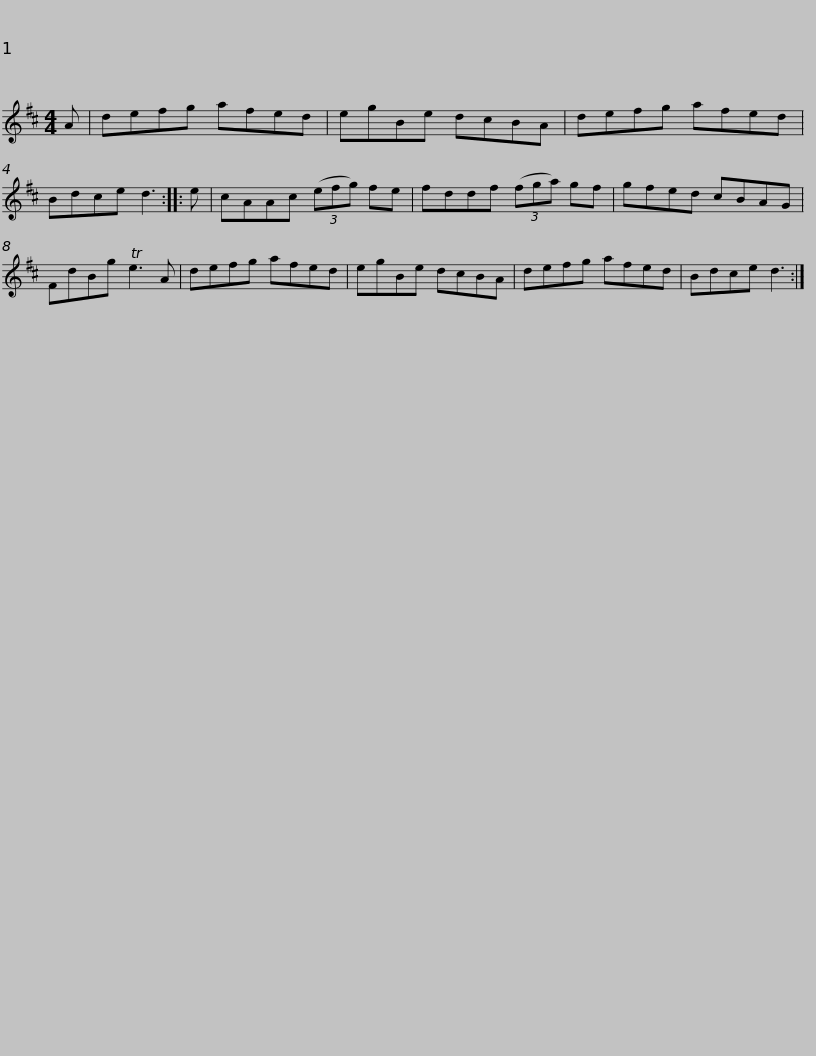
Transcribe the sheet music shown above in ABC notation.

X:1
L:1/8
M:4/4
I:linebreak $
K:D
V:1 treble
V:1
 A | defg afed | egBe dcBA | defg afed | Bdce d3 :: %5
 e | cAAc (3(efg) fe |$ fddf (3(fga) gf | gfed cBAG | FdBg Te3 A | %10
 defg afed | egBe dcBA |$ defg afed | Bdce d3 :| %14
